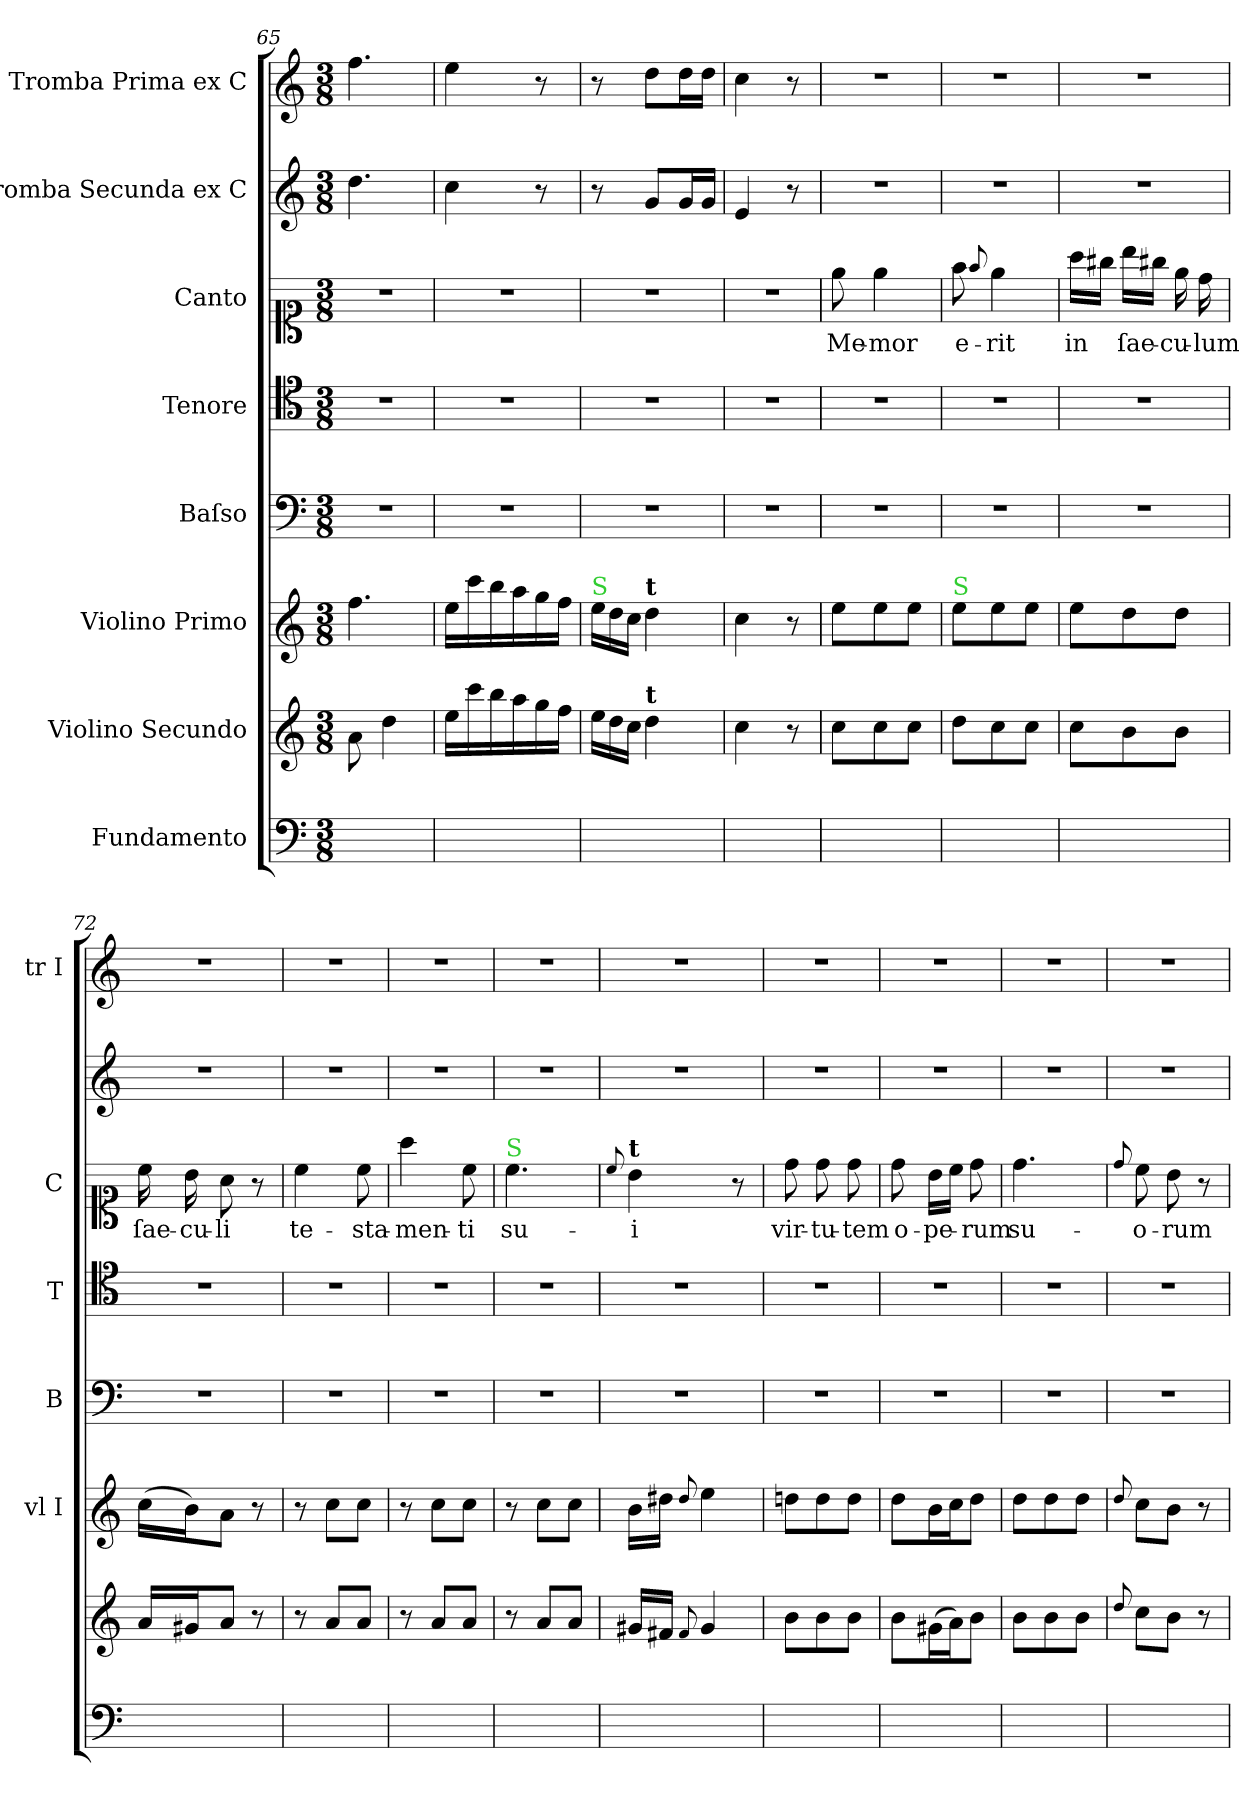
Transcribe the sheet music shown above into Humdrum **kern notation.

**kern	**kern	**kern	**kern	**kern	**kern	**text	**kern	**kern
*part8	*part7	*part6	*part5	*part4	*part3	*part3	*part2	*part1
*staff8	*staff7	*staff6	*staff5	*staff4	*staff3	*staff3	*staff2	*staff1
*I"Fundamento	*I"Violino Secundo	*I"Violino Primo	*I"Baſso	*I"Tenore	*I"Canto	*	*I"Tromba Secunda ex C	*I"Tromba Prima ex C
*	*	*I'vl I	*I'B	*I'T	*I'C	*	*	*I'tr I
*clefF4	*clefG2	*clefG2	*clefF4	*clefC4	*clefC1	*	*clefG2	*clefG2
*k[]	*k[]	*k[]	*k[]	*k[]	*k[]	*	*k[]	*k[]
*M3/8	*M3/8	*M3/8	*M3/8	*M3/8	*M3/8	*	*M3/8	*M3/8
=65	=65	=65	=65	=65	=65	=65	=65	=65
4.ryy	8a\	4.ff\	4.r	4.r	4.r	.	4.dd\	4.ff\
.	4dd\	.	.	.	.	.	.	.
=66	=66	=66	=66	=66	=66	=66	=66	=66
4.ryy	16ee\LL	16ee\LL	4.r	4.r	4.r	.	4cc\	4ee\
.	16ccc\	16ccc\	.	.	.	.	.	.
.	16bb\	16bb\	.	.	.	.	.	.
.	16aa\	16aa\	.	.	.	.	.	.
.	16gg\	16gg\	.	.	.	.	8r	8r
.	16ff\JJ	16ff\JJ	.	.	.	.	.	.
=67	=67	=67	=67	=67	=67	=67	=67	=67
*	*Xtuplet	*Xtuplet	*	*	*	*	*	*
!	!	!LO:TX:a:color=limegreen:t=S	!	!	!	!	!	!
4.ryy	24ee\LL	24ee\LL	4.r	4.r	4.r	.	8r	8r
.	24dd\	24dd\	.	.	.	.	.	.
.	24cc\JJ	24cc\JJ	.	.	.	.	.	.
!	!	!LO:TX:a:B:t=t	!	!	!	!	!	!
!	!LO:TX:a:B:t=t	!	!	!	!	!	!	!
.	4dd\	4dd\	.	.	.	.	8g/L	8dd\L
.	.	.	.	.	.	.	16g/L	16dd\L
.	.	.	.	.	.	.	16g/JJ	16dd\JJ
=68	=68	=68	=68	=68	=68	=68	=68	=68
4.ryy	4cc\	4cc\	4.r	4.r	4.r	.	4e/	4cc\
.	8r	8r	.	.	.	.	8r	8r
=69	=69	=69	=69	=69	=69	=69	=69	=69
4.ryy	8cc\L	8ee\L	4.r	4.r	8ee\	Me-	4.r	4.r
.	8cc\	8ee\	.	.	4ee\	-mor	.	.
.	8cc\J	8ee\J	.	.	.	.	.	.
=70	=70	=70	=70	=70	=70	=70	=70	=70
!	!	!LO:TX:a:color=limegreen:t=S	!	!	!	!	!	!
4.ryy	8dd\L	8ee\L	4.r	4.r	8ff\	e-	4.r	4.r
.	.	.	.	.	8qqff/	.	.	.
.	8cc\	8ee\	.	.	4ee\	-rit	.	.
.	8cc\J	8ee\J	.	.	.	.	.	.
=71	=71	=71	=71	=71	=71	=71	=71	=71
4.ryy	8cc\L	8ee\L	4.r	4.r	16aa\LL	in	4.r	4.r
.	.	.	.	.	16gg#X\JJ	.	.	.
.	8b\	8dd\	.	.	16bb\LL	ſae-	.	.
.	.	.	.	.	16gg#X\JJ	.	.	.
.	8b\J	8dd\J	.	.	16ee\	-cu-	.	.
.	.	.	.	.	16dd\	-lum	.	.
=72	=72	=72	=72	=72	=72	=72	=72	=72
4.ryy	16a/LL	(16cc\LL	4.r	4.r	16cc\	ſae-	4.r	4.r
.	16g#X/J	16b\J)	.	.	16b\	-cu-	.	.
.	8a/J	8a\J	.	.	8a\	-li	.	.
.	8r	8r	.	.	8r	.	.	.
=73	=73	=73	=73	=73	=73	=73	=73	=73
4.ryy	8r	8r	4.r	4.r	4cc\	te-	4.r	4.r
.	8a/L	8cc\L	.	.	.	.	.	.
.	8a/J	8cc\J	.	.	8cc\	-sta-	.	.
=74	=74	=74	=74	=74	=74	=74	=74	=74
4.ryy	8r	8r	4.r	4.r	4aa\	-men-	4.r	4.r
.	8a/L	8cc\L	.	.	.	.	.	.
.	8a/J	8cc\J	.	.	8cc\	-ti	.	.
=75	=75	=75	=75	=75	=75	=75	=75	=75
!	!	!	!	!	!LO:TX:a:color=limegreen:t=S	!	!	!
4.ryy	8r	8r	4.r	4.r	4.cc\	su-	4.r	4.r
.	8a/L	8cc\L	.	.	.	.	.	.
.	8a/J	8cc\J	.	.	.	.	.	.
=76	=76	=76	=76	=76	=76	=76	=76	=76
.	.	.	.	.	8qqcc/	.	.	.
!	!	!	!	!	!LO:TX:a:B:t=t	!	!	!
4.ryy	16g#X/LL	16b\LL	4.r	4.r	4b\	-i	4.r	4.r
.	16f#X/JJ	16dd#X\JJ	.	.	.	.	.	.
.	8qqf#/	8qqdd#/	.	.	.	.	.	.
.	4g#/	4ee\	.	.	.	.	.	.
.	.	.	.	.	8r	.	.	.
=77	=77	=77	=77	=77	=77	=77	=77	=77
4.ryy	8b\L	8ddn\L	4.r	4.r	8dd\	vir-	4.r	4.r
.	8b\	8dd\	.	.	8dd\	-tu-	.	.
.	8b\J	8dd\J	.	.	8dd\	-tem	.	.
=78	=78	=78	=78	=78	=78	=78	=78	=78
4.ryy	8b\L	8dd\L	4.r	4.r	8dd\	o-	4.r	4.r
.	(16g#X\L	16b\L	.	.	16b\LL	-pe-	.	.
.	16a\J)	16cc\J	.	.	16cc\JJ	.	.	.
.	8b\J	8dd\J	.	.	8dd\	-rum	.	.
=79	=79	=79	=79	=79	=79	=79	=79	=79
4.ryy	8b\L	8dd\L	4.r	4.r	4.dd\	su-	4.r	4.r
.	8b\	8dd\	.	.	.	.	.	.
.	8b\J	8dd\J	.	.	.	.	.	.
=80	=80	=80	=80	=80	=80	=80	=80	=80
.	8qqdd/	8qqdd/	.	.	8qqdd/	.	.	.
4.ryy	8cc\L	8cc\L	4.r	4.r	8cc\	-o-	4.r	4.r
.	8b\J	8b\J	.	.	8b\	-rum	.	.
.	8r	8r	.	.	8r	.	.	.
=	=	=	=	=	=	=	=	=
*-	*-	*-	*-	*-	*-	*-	*-	*-
